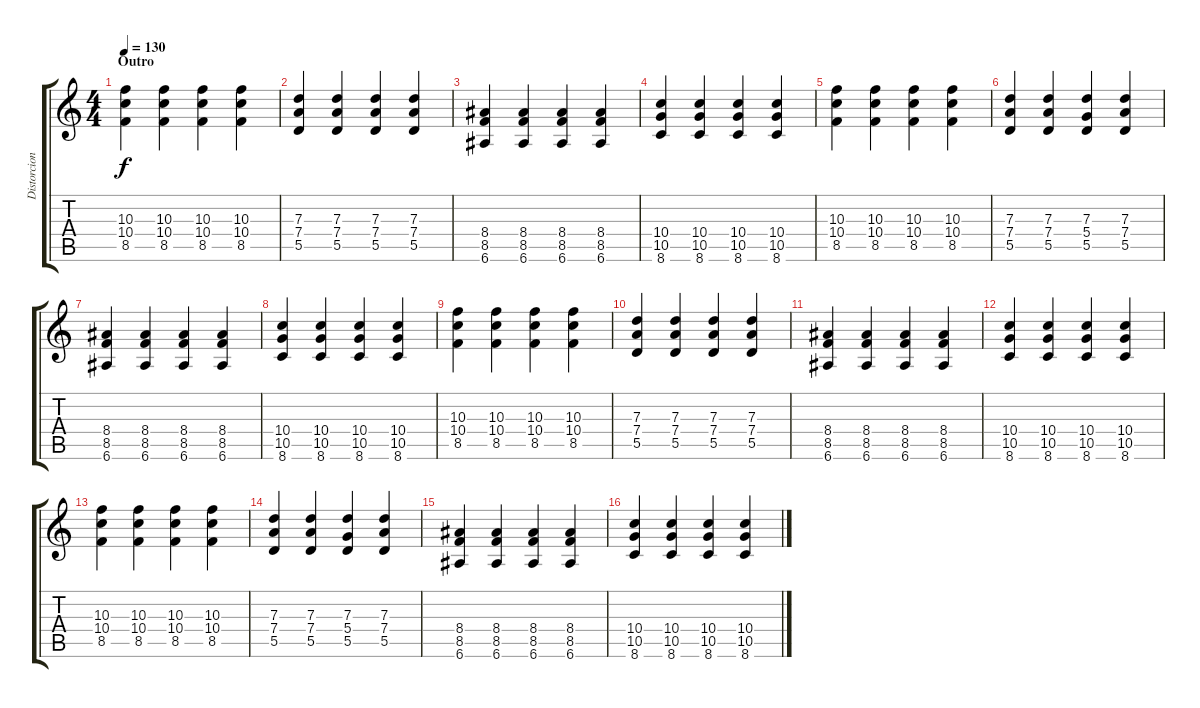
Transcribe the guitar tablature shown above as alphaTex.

\track ("Distorcion" "Distorcion") {instrument distortionguitar}
\staff {score tabs}
\tuning (E4 B3 G3 D3 A2 E2) {hide}
\ts (4 4)
\section ("" "Outro")
\tempo 130
\clef g2
\ks c
(10.3 10.4 8.5).4{dy f} (10.3 10.4 8.5).4 (10.3 10.4 8.5).4 (10.3 10.4 8.5).4 |
(7.3 7.4 5.5).4 (7.3 7.4 5.5).4 (7.3 7.4 5.5).4 (7.3 7.4 5.5).4 |
(8.4 8.5 6.6).4 (8.4 8.5 6.6).4 (8.4 8.5 6.6).4 (8.4 8.5 6.6).4 |
(10.4 10.5 8.6).4 (10.4 10.5 8.6).4 (10.4 10.5 8.6).4 (10.4 10.5 8.6).4 |
(10.3 10.4 8.5).4 (10.3 10.4 8.5).4 (10.3 10.4 8.5).4 (10.3 10.4 8.5).4 |
(7.3 7.4 5.5).4 (7.3 7.4 5.5).4 (7.3 5.4 5.5).4 (7.3 7.4 5.5).4 |
(8.4 8.5 6.6).4 (8.4 8.5 6.6).4 (8.4 8.5 6.6).4 (8.4 8.5 6.6).4 |
(10.4 10.5 8.6).4 (10.4 10.5 8.6).4 (10.4 10.5 8.6).4 (10.4 10.5 8.6).4 |
(10.3 10.4 8.5).4 (10.3 10.4 8.5).4 (10.3 10.4 8.5).4 (10.3 10.4 8.5).4 |
(7.3 7.4 5.5).4 (7.3 7.4 5.5).4 (7.3 7.4 5.5).4 (7.3 7.4 5.5).4 |
(8.4 8.5 6.6).4 (8.4 8.5 6.6).4 (8.4 8.5 6.6).4 (8.4 8.5 6.6).4 |
(10.4 10.5 8.6).4 (10.4 10.5 8.6).4 (10.4 10.5 8.6).4 (10.4 10.5 8.6).4 |
(10.3 10.4 8.5).4 (10.3 10.4 8.5).4 (10.3 10.4 8.5).4 (10.3 10.4 8.5).4 |
(7.3 7.4 5.5).4 (7.3 7.4 5.5).4 (7.3 5.4 5.5).4 (7.3 7.4 5.5).4 |
(8.4 8.5 6.6).4 (8.4 8.5 6.6).4 (8.4 8.5 6.6).4 (8.4 8.5 6.6).4 |
(10.4 10.5 8.6).4 (10.4 10.5 8.6).4 (10.4 10.5 8.6).4 (10.4 10.5 8.6).4
